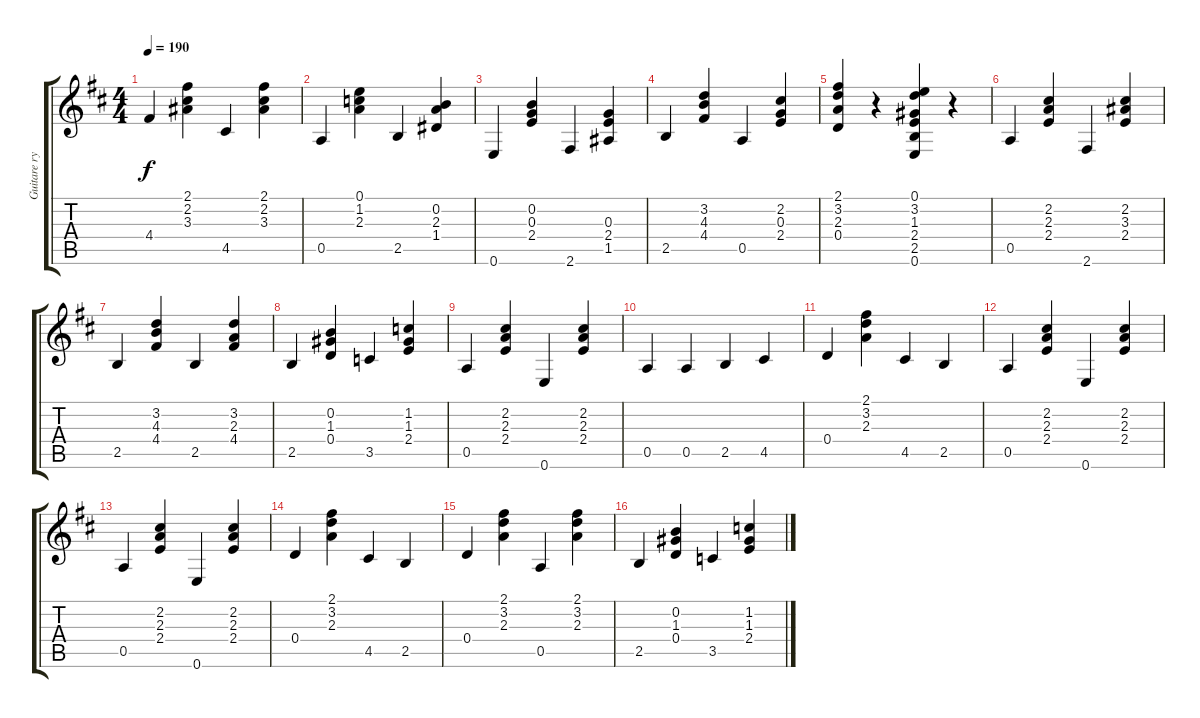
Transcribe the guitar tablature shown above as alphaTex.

\track ("Guitare rythmique" "Guitare ry") {instrument acousticguitarnylon}
\staff {score tabs}
\tuning (E4 B3 G3 D3 A2 E2) {hide}
\ts (4 4)
\tempo 190
\clef g2
\ks d
4.4.4{dy f} (2.1 2.2 3.3).4 4.5.4 (2.1 2.2 3.3).4 |
0.5.4 (0.1 1.2 2.3).4 2.5.4 (0.2 2.3 1.4).4 |
0.6.4 (0.2 0.3 2.4).4 2.6.4 (0.3 2.4 1.5).4 |
2.5.4 (3.2 4.3 4.4).4 0.5.4 (2.2 0.3 2.4).4 |
(2.1 3.2 2.3 0.4).4 r.4 (0.1 3.2 1.3 2.4 2.5 0.6).4 r.4 |
0.5.4 (2.2 2.3 2.4).4 2.6.4 (2.2 3.3 2.4).4 |
2.5.4 (3.2 4.3 4.4).4 2.5.4 (3.2 2.3 4.4).4 |
2.5.4 (0.2 1.3 0.4).4 3.5.4 (1.2 1.3 2.4).4 |
0.5.4 (2.2 2.3 2.4).4 0.6.4 (2.2 2.3 2.4).4 |
0.5.4 0.5.4 2.5.4 4.5.4 |
0.4.4 (2.1 3.2 2.3).4 4.5.4 2.5.4 |
0.5.4 (2.2 2.3 2.4).4 0.6.4 (2.2 2.3 2.4).4 |
0.5.4 (2.2 2.3 2.4).4 0.6.4 (2.2 2.3 2.4).4 |
0.4.4 (2.1 3.2 2.3).4 4.5.4 2.5.4 |
0.4.4 (2.1 3.2 2.3).4 0.5.4 (2.1 3.2 2.3).4 |
2.5.4 (0.2 1.3 0.4).4 3.5.4 (1.2 1.3 2.4).4
